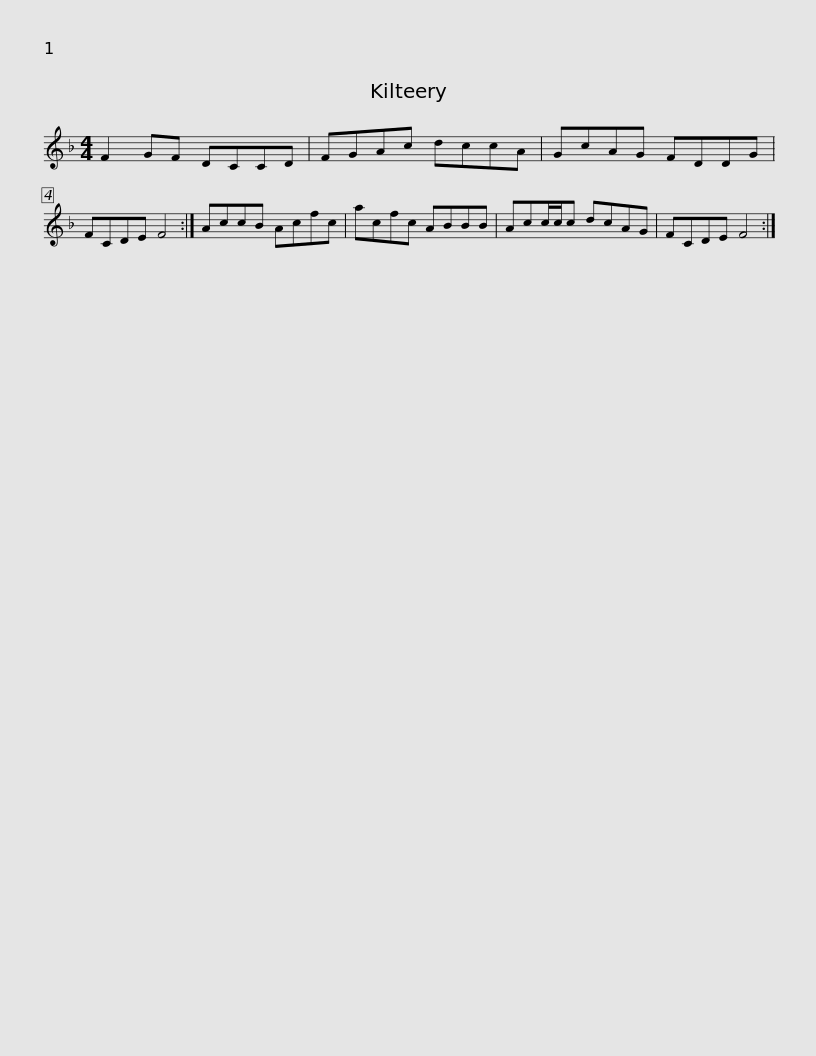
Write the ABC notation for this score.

X:1
L:1/8
M:4/4
I:linebreak $
K:F
V:1 treble
V:1
 F2 GF DCCD | FGAc dccA | GcAG FDDG | FCDE F4 :| AccB Acfc |$ %5
 acfc ABBB | Acc/c/c dcAG | FCDE F4 :| %8
